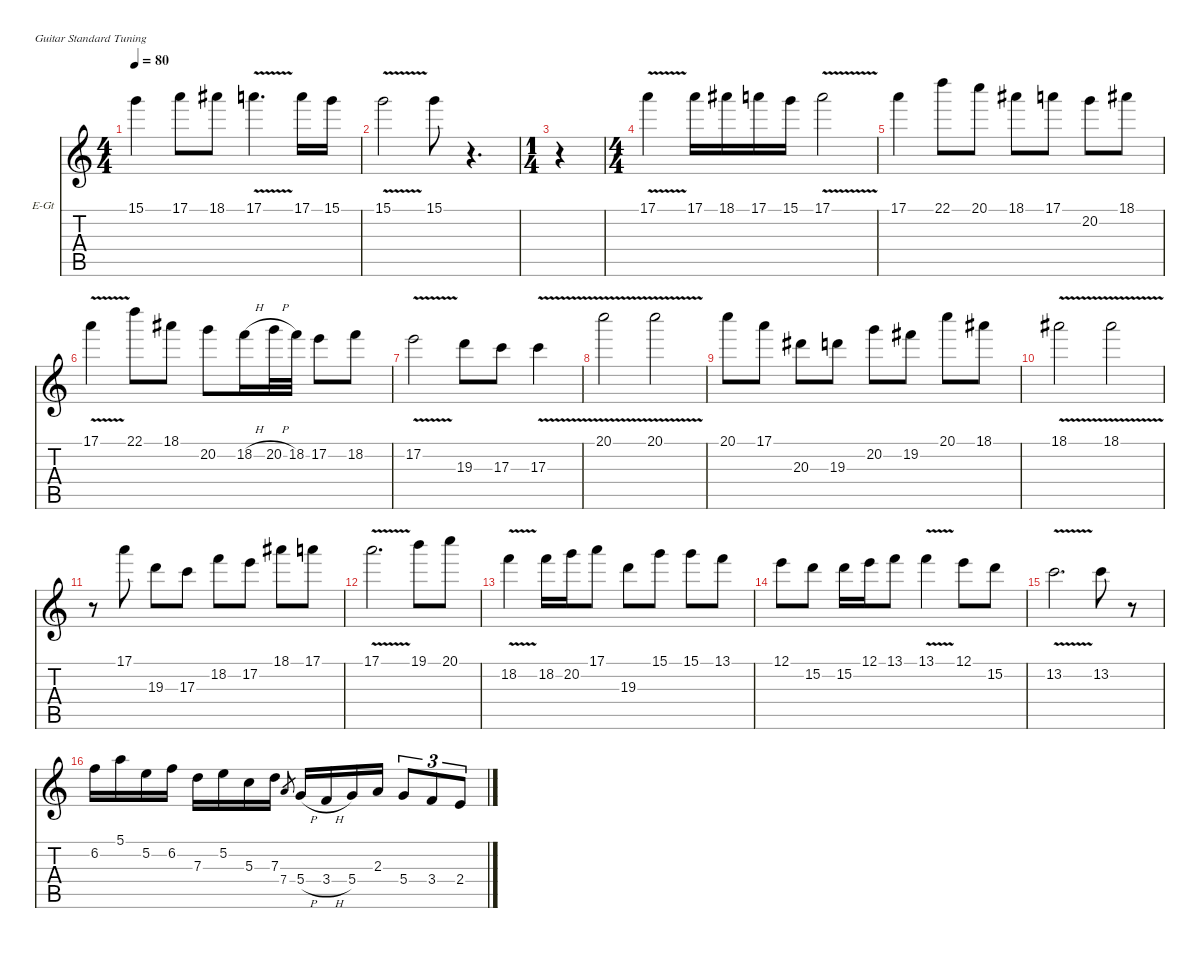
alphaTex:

\hideDynamics
\bracketExtendMode nobrackets
\firstSystemTrackNameOrientation horizontal
\otherSystemsTrackNameOrientation horizontal
\track ("Solo" "E-Gt") {instrument distortionguitar}
\staff {score tabs}
\tuning (E4 B3 G3 D3 A2 E2)
\voice
\ts (4 4)
\tempo 80
\clef g2
\ks c
15.1.4{dy f beam Down} 17.1.8{beam Down} 18.1{acc #}.8{beam Down} 17.1{v}.4{d beam Down} 17.1.16{beam Down} 15.1.16{beam Down} |
15.1{v}.2{beam Down} 15.1.8{beam Down} r.4{d beam Down} |
\ts (1 4)
\beaming (8 2)
r.4{beam Up} |
\ts (4 4)
\beaming (8 2 2 2 2)
17.1{v}.4{beam Down} 17.1.16{beam Down} 18.1{acc #}.16{beam Down} 17.1.16{beam Down} 15.1.16{beam Down} 17.1{v}.2{beam Down} |
17.1.4{beam Down} 22.1.8{beam Down} 20.1.8{beam Down} 18.1{acc #}.8{beam Down} 17.1.8{beam Down} 20.2.8{beam Down} 18.1{acc #}.8{beam Down} |
17.1{v}.4{beam Down} 22.1.8{beam Down} 18.1{acc #}.8{beam Down} 20.2.8{beam Down} 18.2{h}.16{beam Down} 20.2{h}.32{beam Down} 18.2.32{beam Down} 17.2.8{beam Down} 18.2.8{beam Down} |
17.2{v}.2{beam Down} 19.3.8{beam Down} 17.3.8{beam Down} 17.3{v}.4{beam Down} |
20.1{v}.2{beam Down} 20.1{v}.2{beam Down} |
20.1.8{beam Down} 17.1.8{beam Down} 20.3{acc #}.8{beam Down} 19.3.8{beam Down} 20.2.8{beam Down} 19.2{acc #}.8{beam Down} 20.1.8{beam Down} 18.1{acc #}.8{beam Down} |
18.1{v acc #}.2{beam Down} 18.1{v acc #}.2{beam Down} |
r.8{beam Down} 17.1.8{beam Down} 19.3.8{beam Down} 17.3.8{beam Down} 18.2.8{beam Down} 17.2.8{beam Down} 18.1{acc #}.8{beam Down} 17.1.8{beam Down} |
17.1{v}.2{d beam Down} 19.1.8{beam Down} 20.1.8{beam Down} |
18.2{v}.4{beam Down} 18.2.16{beam Down} 20.2.16{beam Down} 17.1.8{beam Down} 19.3.8{beam Down} 15.1.8{beam Down} 15.1.8{beam Down} 13.1.8{beam Down} |
12.1.8{beam Down} 15.2.8{beam Down} 15.2.16{beam Down} 12.1.16{beam Down} 13.1.8{beam Down} 13.1{v}.4{beam Down} 12.1.8{beam Down} 15.2.8{beam Down} |
13.2{v}.2{d beam Down} 13.2.8{beam Down} r.8{beam Down} |
6.2.16{beam Down} 5.1.16{beam Down} 5.2.16{beam Down} 6.2.16{beam Down} 7.3.16{beam Down} 5.2.16{beam Down} 5.3.16{beam Down} 7.3.16{beam Down} 7.4.8{gr dy mf beam Up} 5.4{h}.16{dy f beam Up} 3.4{h}.16{beam Up} 5.4.16{beam Up} 2.3.16{beam Up} 5.4.8{tu (3 2) beam Up} 3.4.8{tu (3 2) beam Up} 2.4.8{tu (3 2) beam Up}
\voice
\clef g2
\ottava regular
\simile none
\ks c
|
|
r.4{dy mf beam Down} |
|
|
|
|
|
|
|
|
|
|
|
|
